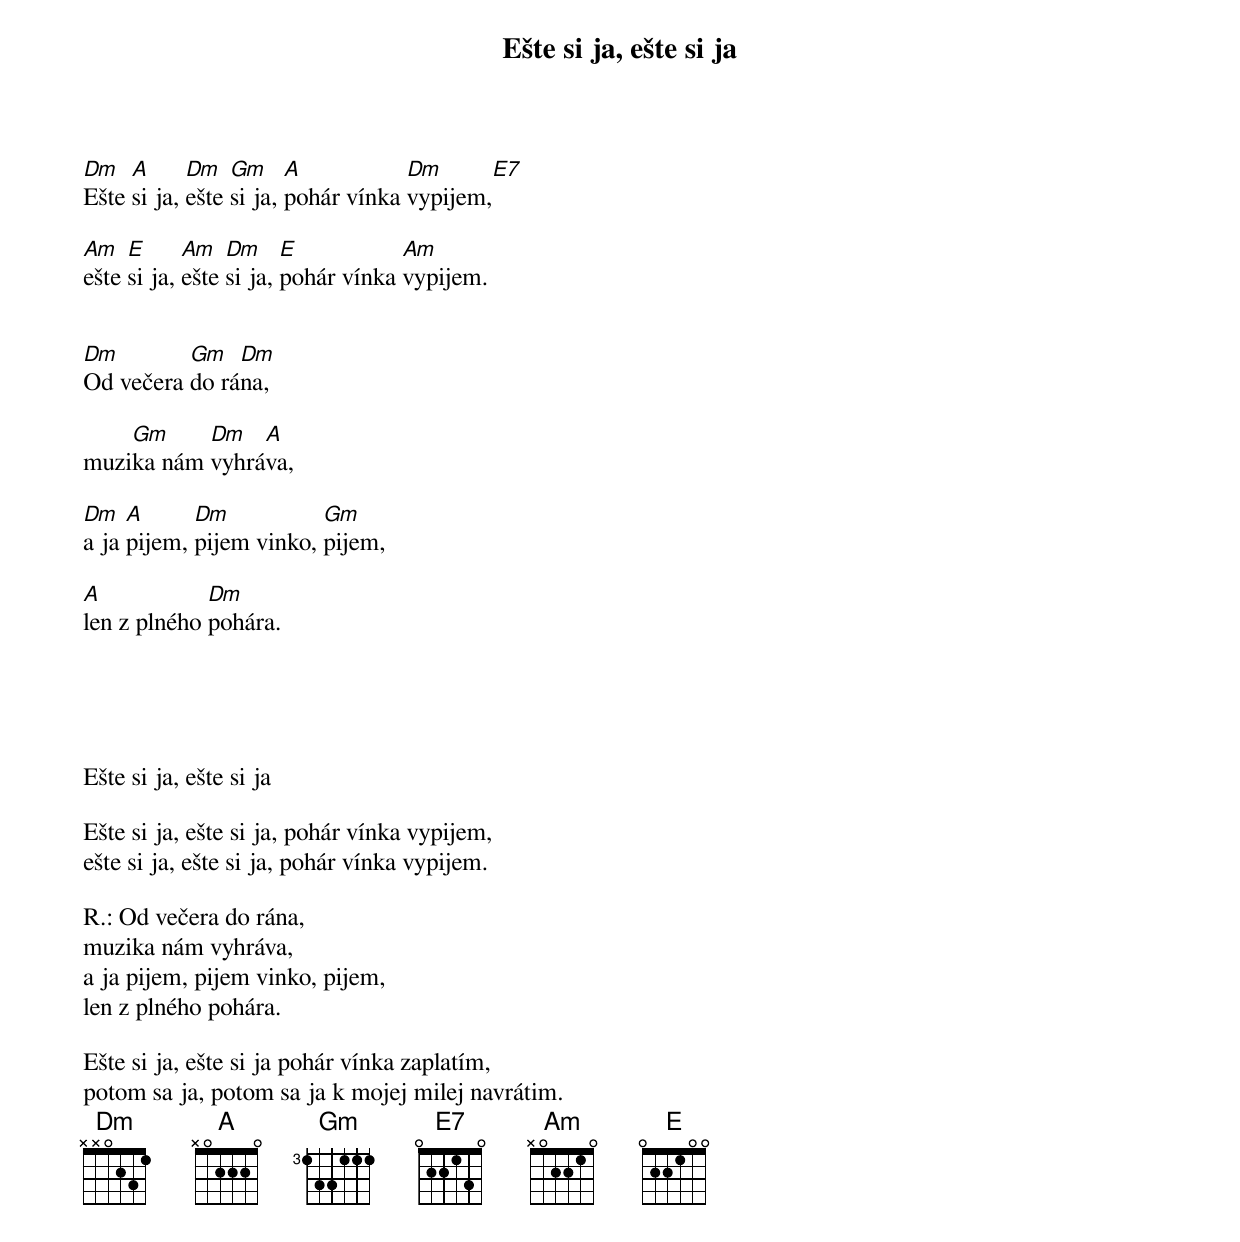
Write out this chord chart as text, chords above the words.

Ešte si ja, ešte si ja

Dm   A      Dm   Gm     A           Dm       E7
Ešte si ja, ešte si ja, pohár vínka vypijem,

Am   E      Am   Dm     E           Am
ešte si ja, ešte si ja, pohár vínka vypijem.


Dm        Gm   Dm
Od večera do rána,

    Gm     Dm   A
muzika nám vyhráva,

Dm   A      Dm           Gm
a ja pijem, pijem vinko, pijem,

A            Dm
len z plného pohára.





Ešte si ja, ešte si ja

Ešte si ja, ešte si ja, pohár vínka vypijem,
ešte si ja, ešte si ja, pohár vínka vypijem.

R.: Od večera do rána,
muzika nám vyhráva,
a ja pijem, pijem vinko, pijem,
len z plného pohára.

Ešte si ja, ešte si ja pohár vínka zaplatím,
potom sa ja, potom sa ja k mojej milej navrátim.
